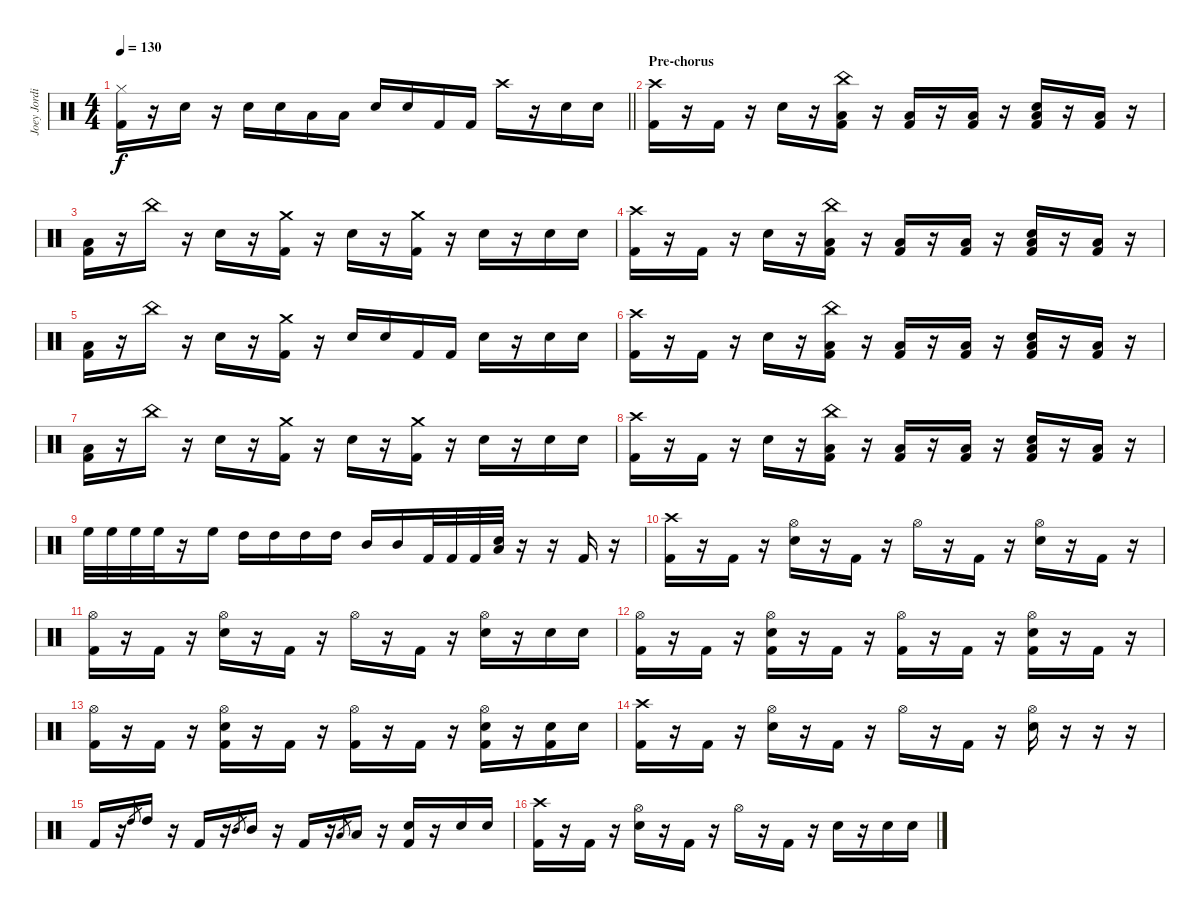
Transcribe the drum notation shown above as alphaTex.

\track ("Joey Jordison" "Joey Jordi") {instrument percussion}
\staff {score}
\articulation defaults
\ts (4 4)
\tempo 130
\clef neutral
\barLineRight lightlight
\ks c
("Hi-Hat (closed)" "Kick (hit) 2").16{dy f} r.16 "Electric Snare (hit)".16 r.16 "Electric Snare (hit)".16 "Electric Snare (hit)".16 "Low Tom (hit)".16 "Low Tom (hit)".16 "Electric Snare (hit)".16 "Electric Snare (hit)".16 "Kick (hit) 2".16 "Kick (hit) 2".16 "Crash high (hit)".16 r.16 "Electric Snare (hit)".16 "Electric Snare (hit)".16 |
\section ("" "Pre-chorus")
("Crash high (hit)" "Kick (hit) 2").16 r.16 "Kick (hit) 2".16 r.16 "Electric Snare (hit)".16 r.16 ("China (hit)" "Low Tom (hit)" "Kick (hit) 2").16 r.16 ("Low Tom (hit)" "Kick (hit) 2").16 r.16 ("Low Tom (hit)" "Kick (hit) 2").16 r.16 ("Electric Snare (hit)" "Low Tom (hit)" "Kick (hit) 2").16 r.16 ("Low Tom (hit)" "Kick (hit) 2").16 r.16 |
("Low Tom (hit)" "Kick (hit) 2").16 r.16 "China (hit)".16 r.16 "Electric Snare (hit)".16 r.16 ("Crash medium (hit)" "Kick (hit) 2").16 r.16 "Electric Snare (hit)".16 r.16 ("Crash medium (hit)" "Kick (hit) 2").16 r.16 "Electric Snare (hit)".16 r.16 "Electric Snare (hit)".16 "Electric Snare (hit)".16 |
("Crash high (hit)" "Kick (hit) 2").16 r.16 "Kick (hit) 2".16 r.16 "Electric Snare (hit)".16 r.16 ("China (hit)" "Low Tom (hit)" "Kick (hit) 2").16 r.16 ("Low Tom (hit)" "Kick (hit) 2").16 r.16 ("Low Tom (hit)" "Kick (hit) 2").16 r.16 ("Electric Snare (hit)" "Low Tom (hit)" "Kick (hit) 2").16 r.16 ("Low Tom (hit)" "Kick (hit) 2").16 r.16 |
("Low Tom (hit)" "Kick (hit) 2").16 r.16 "China (hit)".16 r.16 "Electric Snare (hit)".16 r.16 ("Crash medium (hit)" "Kick (hit) 2").16 r.16 "Electric Snare (hit)".16 "Electric Snare (hit)".16 "Kick (hit) 2".16 "Kick (hit) 2".16 "Electric Snare (hit)".16 r.16 "Electric Snare (hit)".16 "Electric Snare (hit)".16 |
("Crash high (hit)" "Kick (hit) 2").16 r.16 "Kick (hit) 2".16 r.16 "Electric Snare (hit)".16 r.16 ("China (hit)" "Low Tom (hit)" "Kick (hit) 2").16 r.16 ("Low Tom (hit)" "Kick (hit) 2").16 r.16 ("Low Tom (hit)" "Kick (hit) 2").16 r.16 ("Electric Snare (hit)" "Low Tom (hit)" "Kick (hit) 2").16 r.16 ("Low Tom (hit)" "Kick (hit) 2").16 r.16 |
("Low Tom (hit)" "Kick (hit) 2").16 r.16 "China (hit)".16 r.16 "Electric Snare (hit)".16 r.16 ("Crash medium (hit)" "Kick (hit) 2").16 r.16 "Electric Snare (hit)".16 r.16 ("Crash medium (hit)" "Kick (hit) 2").16 r.16 "Electric Snare (hit)".16 r.16 "Electric Snare (hit)".16 "Electric Snare (hit)".16 |
("Crash high (hit)" "Kick (hit) 2").16 r.16 "Kick (hit) 2".16 r.16 "Electric Snare (hit)".16 r.16 ("China (hit)" "Low Tom (hit)" "Kick (hit) 2").16 r.16 ("Low Tom (hit)" "Kick (hit) 2").16 r.16 ("Low Tom (hit)" "Kick (hit) 2").16 r.16 ("Electric Snare (hit)" "Low Tom (hit)" "Kick (hit) 2").16 r.16 ("Low Tom (hit)" "Kick (hit) 2").16 r.16 |
"High Floor Tom (hit)".32 "High Floor Tom (hit)".32 "High Floor Tom (hit)".32 "High Floor Tom (hit)".32 r.16 "High Floor Tom (hit)".16 "High Tom (hit)".16 "High Tom (hit)".16 "High Tom (hit)".16 "High Tom (hit)".16 "Mid Tom (hit)".16 "Mid Tom (hit)".16 "Kick (hit) 2".32 "Kick (hit) 2".32 "Kick (hit) 2".32 ("Electric Snare (hit)" "Low Tom (hit)").32 r.16 r.16 "Kick (hit) 2".16 r.16 |
("Crash high (hit)" "Kick (hit) 2").16 r.16 "Kick (hit) 2".16 r.16 ("Electric Snare (hit)" "Hi-Hat (open)").16 r.16 "Kick (hit) 2".16 r.16 "Hi-Hat (open)".16 r.16 "Kick (hit) 2".16 r.16 ("Electric Snare (hit)" "Hi-Hat (open)").16 r.16 "Kick (hit) 2".16 r.16 |
("Hi-Hat (open)" "Kick (hit) 2").16 r.16 "Kick (hit) 2".16 r.16 ("Electric Snare (hit)" "Hi-Hat (open)").16 r.16 "Kick (hit) 2".16 r.16 "Hi-Hat (open)".16 r.16 "Kick (hit) 2".16 r.16 ("Electric Snare (hit)" "Hi-Hat (open)").16 r.16 "Electric Snare (hit)".16 "Electric Snare (hit)".16 |
("Hi-Hat (open)" "Kick (hit) 2").16 r.16 "Kick (hit) 2".16 r.16 ("Electric Snare (hit)" "Hi-Hat (open)" "Kick (hit) 2").16 r.16 "Kick (hit) 2".16 r.16 ("Hi-Hat (open)" "Kick (hit) 2").16 r.16 "Kick (hit) 2".16 r.16 ("Electric Snare (hit)" "Hi-Hat (open)" "Kick (hit) 2").16 r.16 "Kick (hit) 2".16 r.16 |
("Hi-Hat (open)" "Kick (hit) 2").16 r.16 "Kick (hit) 2".16 r.16 ("Electric Snare (hit)" "Hi-Hat (open)" "Kick (hit) 2").16 r.16 "Kick (hit) 2".16 r.16 ("Hi-Hat (open)" "Kick (hit) 2").16 r.16 "Kick (hit) 2".16 r.16 ("Electric Snare (hit)" "Hi-Hat (open)" "Kick (hit) 2").16 r.16 ("Electric Snare (hit)" "Kick (hit) 2").16 "Electric Snare (hit)".16 |
("Crash high (hit)" "Kick (hit) 2").16 r.16 "Kick (hit) 2".16 r.16 ("Electric Snare (hit)" "Hi-Hat (open)").16 r.16 "Kick (hit) 2".16 r.16 "Hi-Hat (open)".16 r.16 "Kick (hit) 2".16 r.16 ("Electric Snare (hit)" "Hi-Hat (open)").16 r.16 r.16 r.16 |
"Kick (hit) 2".16 r.16 "High Tom (hit)".8{gr} "High Tom (hit)".16 r.16 "Kick (hit) 2".16 r.16 "Mid Tom (hit)".8{gr} "Mid Tom (hit)".16 r.16 "Kick (hit) 2".16 r.16 "Low Tom (hit)".8{gr} "Low Tom (hit)".16 r.16 ("Electric Snare (hit)" "Kick (hit) 2").16 r.16 "Electric Snare (hit)".16 "Electric Snare (hit)".16 |
("Crash high (hit)" "Kick (hit) 2").16 r.16 "Kick (hit) 2".16 r.16 ("Electric Snare (hit)" "Hi-Hat (open)").16 r.16 "Kick (hit) 2".16 r.16 "Hi-Hat (open)".16 r.16 "Kick (hit) 2".16 r.16 "Electric Snare (hit)".16 r.16 "Electric Snare (hit)".16 "Electric Snare (hit)".16
